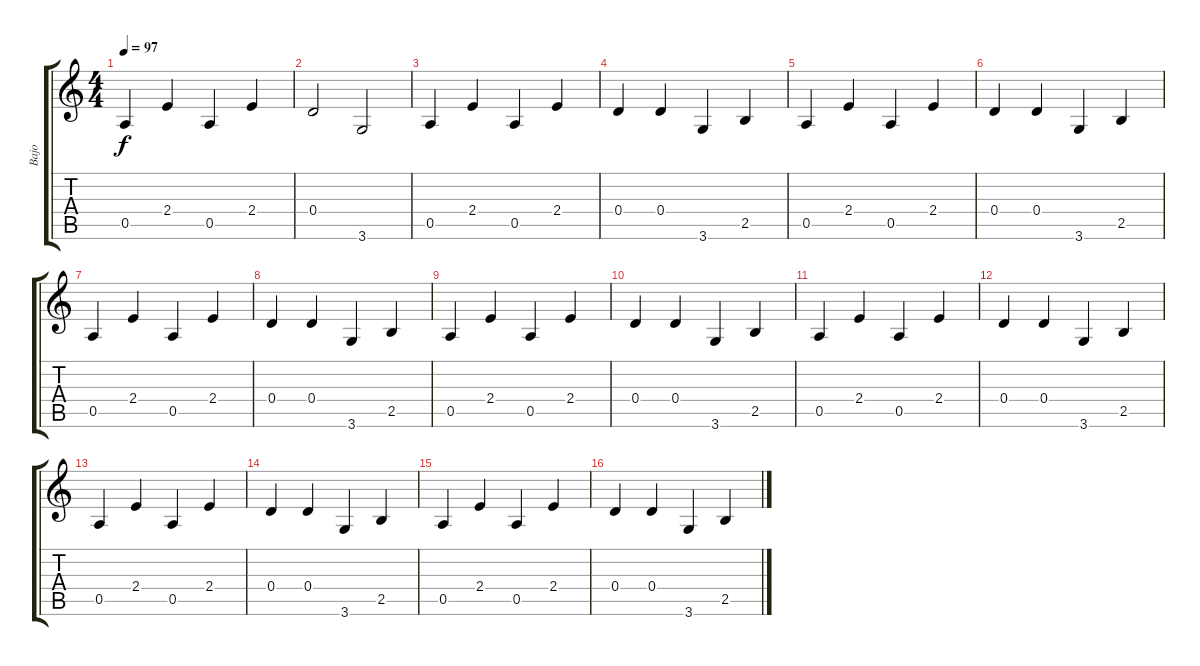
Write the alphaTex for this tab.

\track ("Bajo" "Bajo") {instrument electricbassfinger}
\staff {score tabs}
\tuning (E4 B3 G3 D3 A2 E2) {hide}
\ts (4 4)
\tempo 97
\clef g2
\ks c
0.5.4{dy f} 2.4.4 0.5.4 2.4.4 |
0.4.2 3.6.2 |
0.5.4 2.4.4 0.5.4 2.4.4 |
0.4.4 0.4.4 3.6.4 2.5.4 |
0.5.4 2.4.4 0.5.4 2.4.4 |
0.4.4 0.4.4 3.6.4 2.5.4 |
0.5.4 2.4.4 0.5.4 2.4.4 |
0.4.4 0.4.4 3.6.4 2.5.4 |
0.5.4 2.4.4 0.5.4 2.4.4 |
0.4.4 0.4.4 3.6.4 2.5.4 |
0.5.4 2.4.4 0.5.4 2.4.4 |
0.4.4 0.4.4 3.6.4 2.5.4 |
0.5.4 2.4.4 0.5.4 2.4.4 |
0.4.4 0.4.4 3.6.4 2.5.4 |
0.5.4 2.4.4 0.5.4 2.4.4 |
0.4.4 0.4.4 3.6.4 2.5.4
